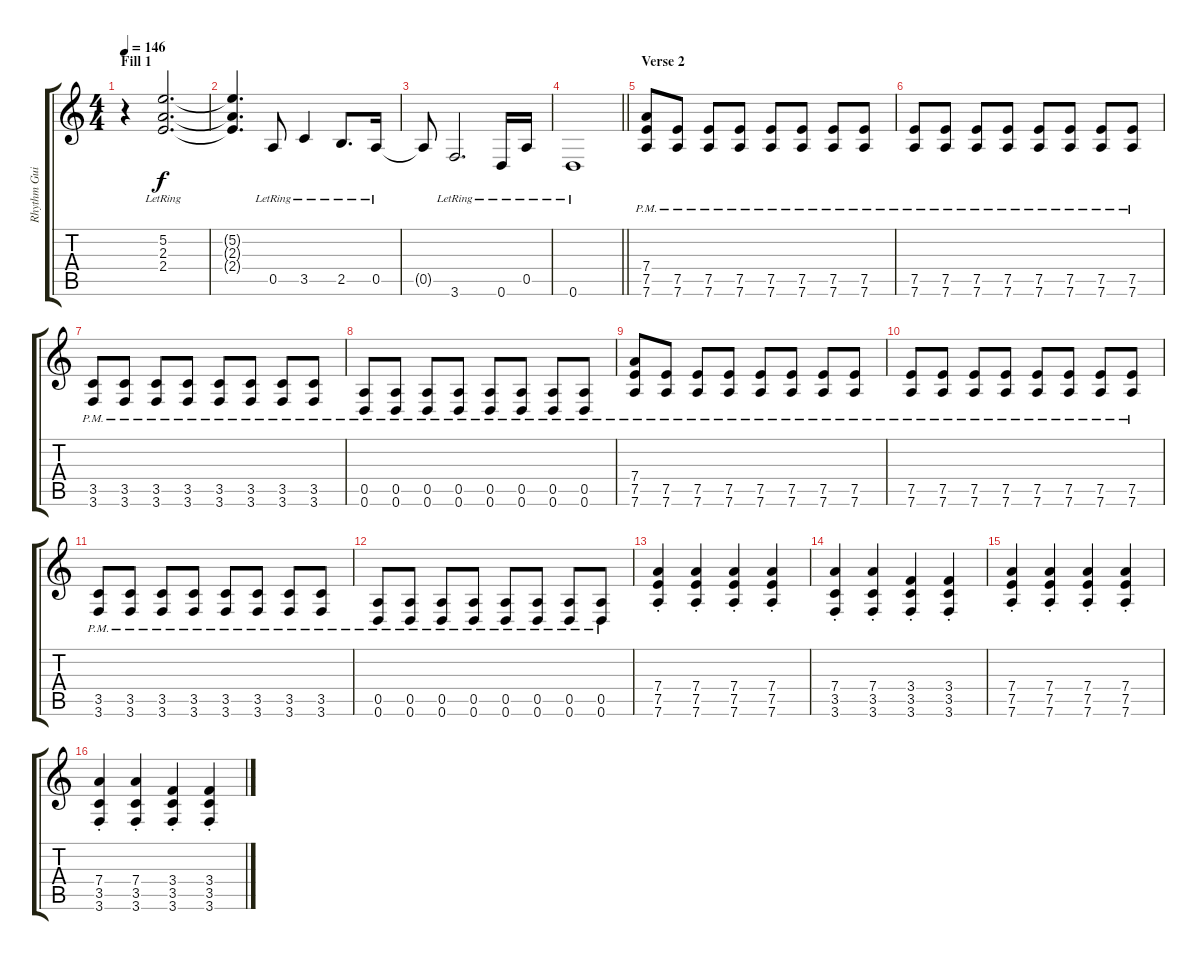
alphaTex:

\track ("Rhythm Guitar" "Rhythm Gui") {instrument overdrivenguitar}
\staff {score tabs}
\tuning (E4 B3 G3 D3 A2 D2) {hide}
\ts (4 4)
\section ("" "Fill 1")
\tempo 146
\clef g2
\ks c
r.4{dy f} (5.2{lr} 2.3{lr} 2.4{lr}).2{d} |
(5.2{t} 2.3{t} 2.4{t}).4{d} 0.5{lr}.8 3.5{lr}.4 2.5{lr}.8{d} 0.5{lr}.16 |
0.5{t}.8 3.6{lr}.2{d} 0.6{lr}.16 0.5{lr}.16 |
\barLineRight lightlight
0.6{lr}.1 |
\section ("" "Verse 2")
(7.4{pm} 7.5{pm} 7.6{pm}).8 (7.5{pm} 7.6{pm}).8 (7.5{pm} 7.6{pm}).8 (7.5{pm} 7.6{pm}).8 (7.5{pm} 7.6{pm}).8 (7.5{pm} 7.6{pm}).8 (7.5{pm} 7.6{pm}).8 (7.5{pm} 7.6{pm}).8 |
(7.5{pm} 7.6{pm}).8 (7.5{pm} 7.6{pm}).8 (7.5{pm} 7.6{pm}).8 (7.5{pm} 7.6{pm}).8 (7.5{pm} 7.6{pm}).8 (7.5{pm} 7.6{pm}).8 (7.5{pm} 7.6{pm}).8 (7.5{pm} 7.6{pm}).8 |
(3.5{pm} 3.6{pm}).8 (3.5{pm} 3.6{pm}).8 (3.5{pm} 3.6{pm}).8 (3.5{pm} 3.6{pm}).8 (3.5{pm} 3.6{pm}).8 (3.5{pm} 3.6{pm}).8 (3.5{pm} 3.6{pm}).8 (3.5{pm} 3.6{pm}).8 |
(0.5{pm} 0.6{pm}).8 (0.5{pm} 0.6{pm}).8 (0.5{pm} 0.6{pm}).8 (0.5{pm} 0.6{pm}).8 (0.5{pm} 0.6{pm}).8 (0.5{pm} 0.6{pm}).8 (0.5{pm} 0.6{pm}).8 (0.5{pm} 0.6{pm}).8 |
(7.4{pm} 7.5{pm} 7.6{pm}).8 (7.5{pm} 7.6{pm}).8 (7.5{pm} 7.6{pm}).8 (7.5{pm} 7.6{pm}).8 (7.5{pm} 7.6{pm}).8 (7.5{pm} 7.6{pm}).8 (7.5{pm} 7.6{pm}).8 (7.5{pm} 7.6{pm}).8 |
(7.5{pm} 7.6{pm}).8 (7.5{pm} 7.6{pm}).8 (7.5{pm} 7.6{pm}).8 (7.5{pm} 7.6{pm}).8 (7.5{pm} 7.6{pm}).8 (7.5{pm} 7.6{pm}).8 (7.5{pm} 7.6{pm}).8 (7.5{pm} 7.6{pm}).8 |
(3.5{pm} 3.6{pm}).8 (3.5{pm} 3.6{pm}).8 (3.5{pm} 3.6{pm}).8 (3.5{pm} 3.6{pm}).8 (3.5{pm} 3.6{pm}).8 (3.5{pm} 3.6{pm}).8 (3.5{pm} 3.6{pm}).8 (3.5{pm} 3.6{pm}).8 |
(0.5{pm} 0.6{pm}).8 (0.5{pm} 0.6{pm}).8 (0.5{pm} 0.6{pm}).8 (0.5{pm} 0.6{pm}).8 (0.5{pm} 0.6{pm}).8 (0.5{pm} 0.6{pm}).8 (0.5{pm} 0.6{pm}).8 (0.5{pm} 0.6{pm}).8 |
(7.4{st} 7.5{st} 7.6{st}).4 (7.4{st} 7.5{st} 7.6{st}).4 (7.4{st} 7.5{st} 7.6{st}).4 (7.4{st} 7.5{st} 7.6{st}).4 |
(7.4{st} 3.5{st} 3.6{st}).4 (7.4{st} 3.5{st} 3.6{st}).4 (3.4{st} 3.5{st} 3.6{st}).4 (3.4{st} 3.5{st} 3.6{st}).4 |
(7.4{st} 7.5{st} 7.6{st}).4 (7.4{st} 7.5{st} 7.6{st}).4 (7.4{st} 7.5{st} 7.6{st}).4 (7.4{st} 7.5{st} 7.6{st}).4 |
(7.4{st} 3.5{st} 3.6{st}).4 (7.4{st} 3.5{st} 3.6{st}).4 (3.4{st} 3.5{st} 3.6{st}).4 (3.4{st} 3.5{st} 3.6{st}).4
